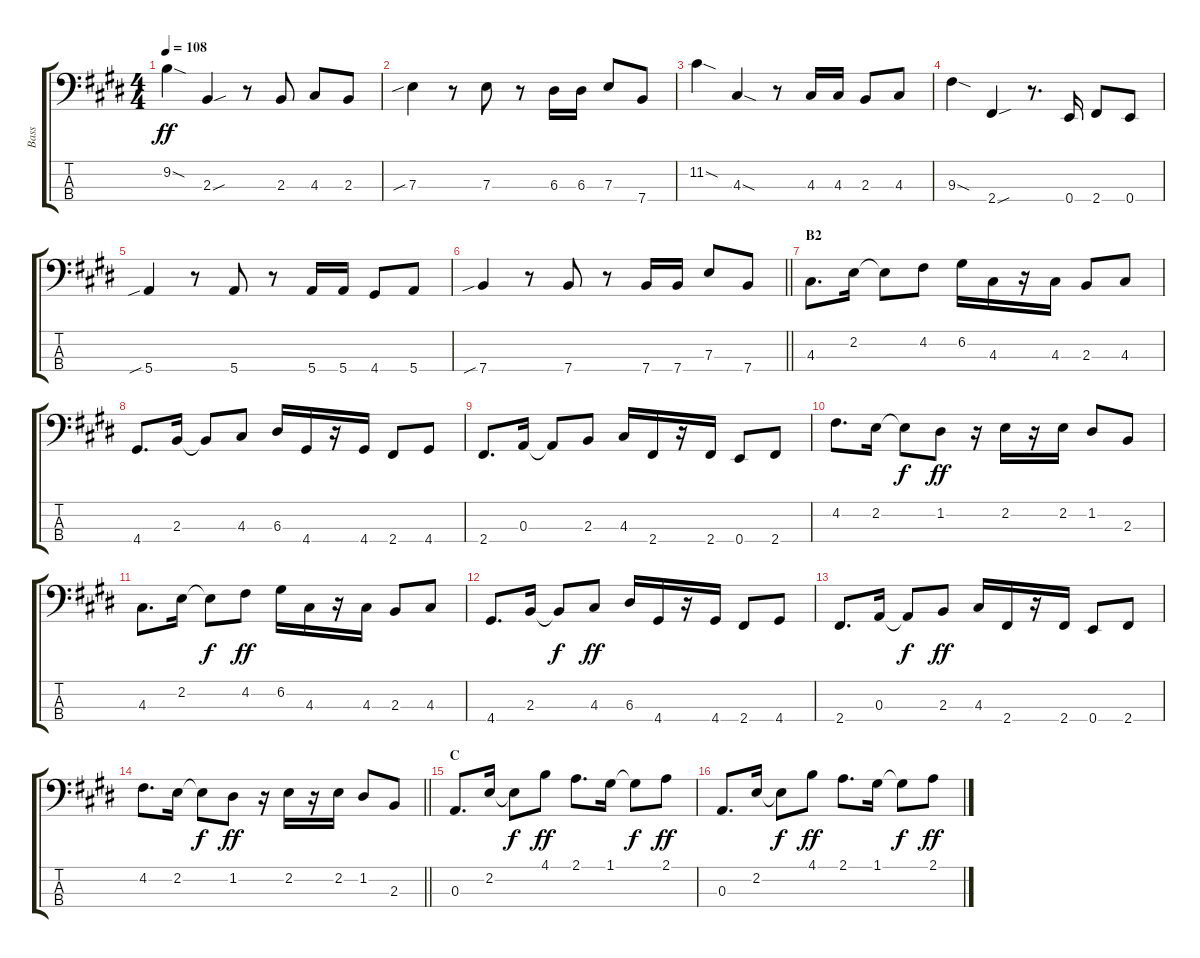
\track ("Bass" "Bass") {instrument electricbasspick}
\staff {score tabs}
\tuning (G2 D2 A1 E1) {hide}
\ts (4 4)
\tempo 108
\clef f4
\ks e
9.2{sod}.4{dy ff} 2.3{sou}.4 r.8 2.3.8 4.3.8 2.3.8 |
7.3{sib}.4 r.8 7.3.8 r.8 6.3.16 6.3.16 7.3.8 7.4.8 |
11.2{sod}.4 4.3{sod}.4 r.8 4.3.16 4.3.16 2.3.8 4.3.8 |
9.3{sod}.4 2.4{sou}.4 r.8{d} 0.4.16 2.4.8 0.4.8 |
5.4{sib}.4 r.8 5.4.8 r.8 5.4.16 5.4.16 4.4.8 5.4.8 |
\barLineRight lightlight
7.4{sib}.4 r.8 7.4.8 r.8 7.4.16 7.4.16 7.3.8 7.4.8 |
\section ("" "B2")
4.3.8{d} 2.2.16 2.2{t}.8 4.2.8 6.2.16 4.3.16 r.16 4.3.16 2.3.8 4.3.8 |
4.4.8{d} 2.3.16 2.3{t}.8 4.3.8 6.3.16 4.4.16 r.16 4.4.16 2.4.8 4.4.8 |
2.4.8{d} 0.3.16 0.3{t}.8 2.3.8 4.3.16 2.4.16 r.16 2.4.16 0.4.8 2.4.8 |
4.2.8{d} 2.2.16 2.2{t}.8{dy f} 1.2.8{dy ff} r.16 2.2.16 r.16 2.2.16 1.2.8 2.3.8 |
4.3.8{d} 2.2.16 2.2{t}.8{dy f} 4.2.8{dy ff} 6.2.16 4.3.16 r.16 4.3.16 2.3.8 4.3.8 |
4.4.8{d} 2.3.16 2.3{t}.8{dy f} 4.3.8{dy ff} 6.3.16 4.4.16 r.16 4.4.16 2.4.8 4.4.8 |
2.4.8{d} 0.3.16 0.3{t}.8{dy f} 2.3.8{dy ff} 4.3.16 2.4.16 r.16 2.4.16 0.4.8 2.4.8 |
\barLineRight lightlight
4.2.8{d} 2.2.16 2.2{t}.8{dy f} 1.2.8{dy ff} r.16 2.2.16 r.16 2.2.16 1.2.8 2.3.8 |
\section ("" "C")
0.3.8{d} 2.2.16 2.2{t}.8{dy f} 4.1.8{dy ff} 2.1.8{d} 1.1.16 1.1{t}.8{dy f} 2.1.8{dy ff} |
0.3.8{d} 2.2.16 2.2{t}.8{dy f} 4.1.8{dy ff} 2.1.8{d} 1.1.16 1.1{t}.8{dy f} 2.1.8{dy ff}
